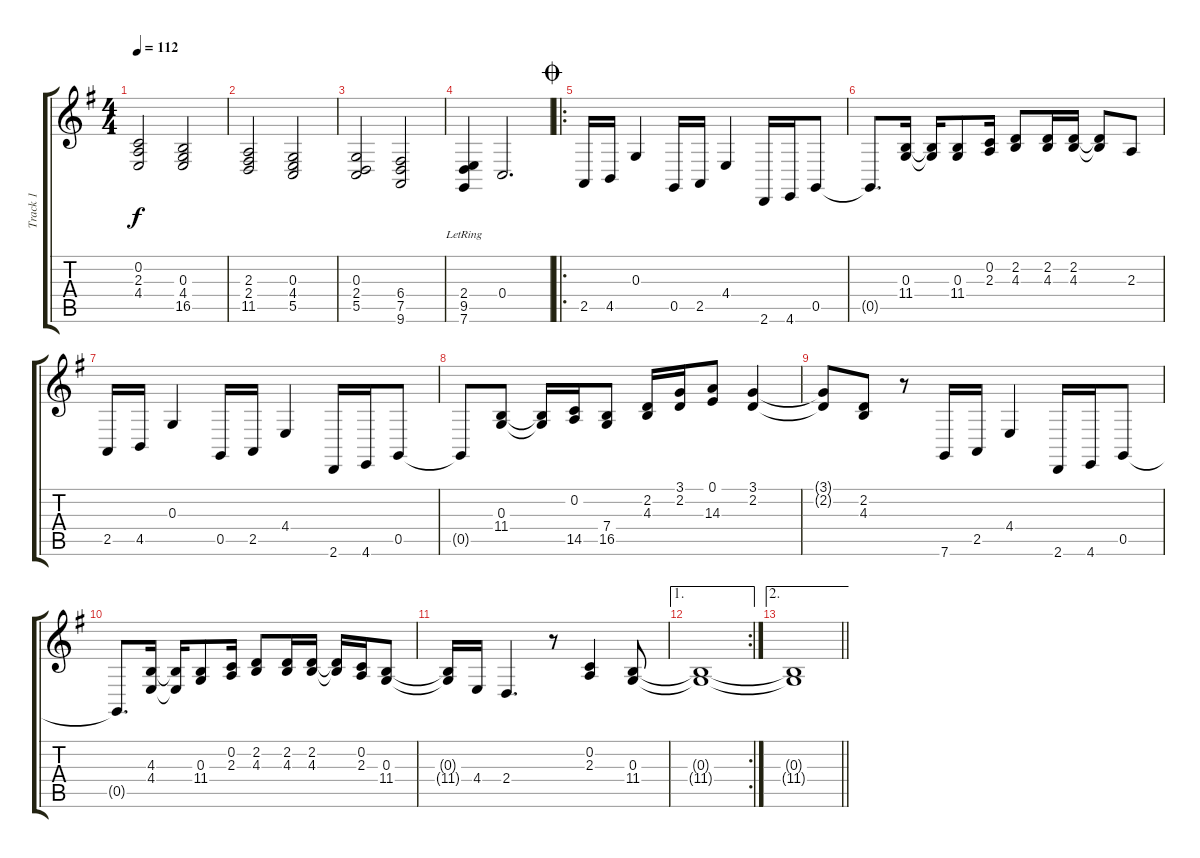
\track ("Track 1" "Track 1") {instrument brightacousticpiano}
\staff {score tabs}
\tuning (E4 C4 G3 C3 G2 C2) {hide}
\ts (4 4)
\tempo 112
\clef g2
\ks g
(0.2 2.3 4.4).2{dy f} (0.3 4.4 16.5).2 |
(2.3 2.4 11.5).2 (0.3 4.4 5.5).2 |
(0.3 2.4 5.5).2 (6.4 7.5 9.6).2 |
(2.4{lr} 9.5 7.6).4 0.4.2{d} |
\ro
\jump coda
2.5.16 4.5.16 0.3.4 0.5.16 2.5.16 4.4.4 2.6.16 4.6.16 0.5.8 |
0.5{t}.8{d} (0.3 11.4).16 (0.3{t} 11.4{t}).16 (0.3 11.4).8 (0.2 2.3).16 (2.2 4.3).8 (2.2 4.3).16 (2.2 4.3).16 (2.2{t} 4.3{t}).8 2.3.8 |
2.5.16 4.5.16 0.3.4 0.5.16 2.5.16 4.4.4 2.6.16 4.6.16 0.5.8 |
0.5{t}.8 (0.3 11.4).8 (0.3{t} 11.4{t}).16 (0.2 14.5).16{beam merge} (7.4 16.5).8 (2.2 4.3).16{beam merge} (3.1 2.2).16{beam merge} (0.1 14.3).8 (3.1 2.2).4 |
(3.1{t} 2.2{t}).8 (2.2 4.3).8 r.8 7.6.16 2.5.16 4.4.4 2.6.16 4.6.16 0.5.8 |
0.5{t}.8{d} (4.3 4.4).16 (4.3{t} 4.4{t}).16 (0.3 11.4).8 (0.2 2.3).16 (2.2 4.3).8 (2.2 4.3).16 (2.2 4.3).16 (2.2{t} 4.3{t}).16 (0.2 2.3).16 (0.3 11.4).8 |
(0.3{t} 11.4{t}).16 4.4.16 2.4.4{d} r.8 (0.2 2.3).4 (0.3 11.4).8 |
\ae 1
\rc 2
(0.3{t} 11.4{t}).1 |
\ae 2
\barLineRight lightlight
(0.3{t} 11.4{t}).1
